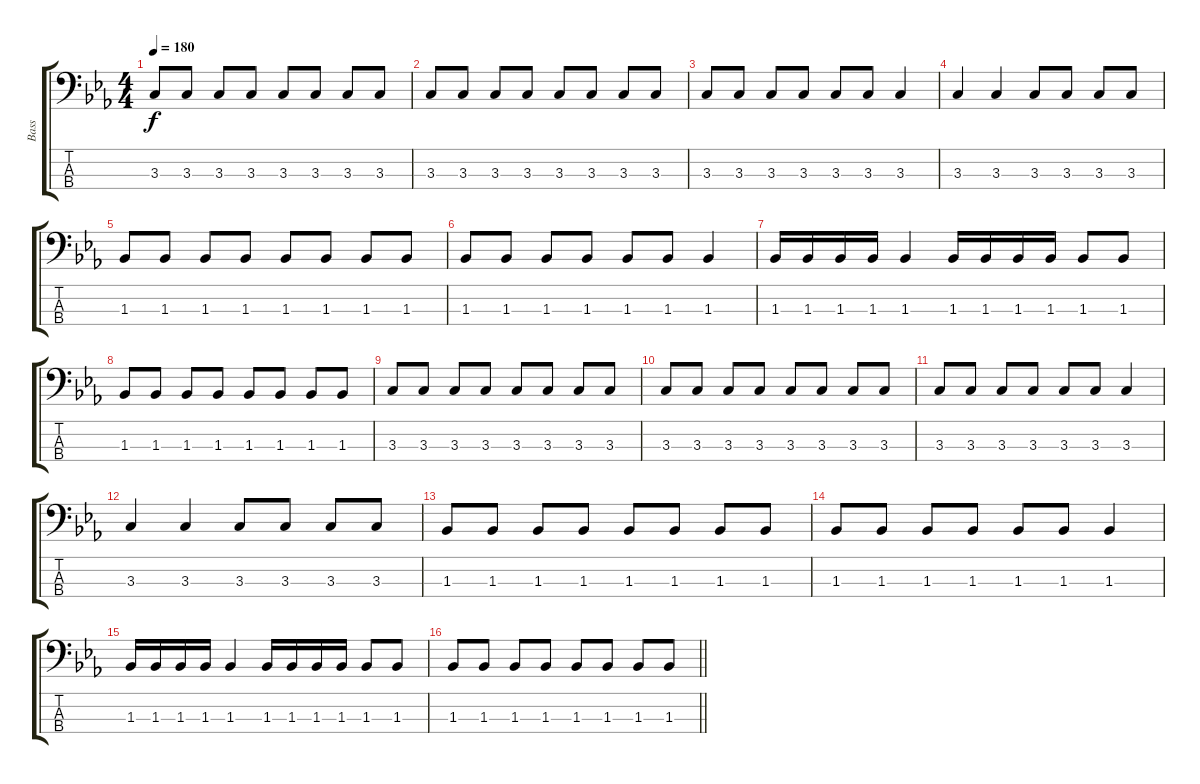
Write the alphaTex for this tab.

\track ("Bass" "Bass") {instrument electricbassfinger}
\staff {score tabs}
\tuning (G2 D2 A1 E1) {hide}
\ts (4 4)
\section ("" "")
\tempo 180
\clef f4
\ks eb
3.3.8{dy f} 3.3.8 3.3.8 3.3.8 3.3.8 3.3.8 3.3.8 3.3.8 |
3.3.8 3.3.8 3.3.8 3.3.8 3.3.8 3.3.8 3.3.8 3.3.8 |
3.3.8 3.3.8 3.3.8 3.3.8 3.3.8 3.3.8 3.3.4 |
3.3.4 3.3.4 3.3.8 3.3.8 3.3.8 3.3.8 |
1.3.8 1.3.8 1.3.8 1.3.8 1.3.8 1.3.8 1.3.8 1.3.8 |
1.3.8 1.3.8 1.3.8 1.3.8 1.3.8 1.3.8 1.3.4 |
1.3.16 1.3.16 1.3.16 1.3.16 1.3.4 1.3.16 1.3.16 1.3.16 1.3.16 1.3.8 1.3.8 |
1.3.8 1.3.8 1.3.8 1.3.8 1.3.8 1.3.8 1.3.8 1.3.8 |
3.3.8 3.3.8 3.3.8 3.3.8 3.3.8 3.3.8 3.3.8 3.3.8 |
3.3.8 3.3.8 3.3.8 3.3.8 3.3.8 3.3.8 3.3.8 3.3.8 |
3.3.8 3.3.8 3.3.8 3.3.8 3.3.8 3.3.8 3.3.4 |
3.3.4 3.3.4 3.3.8 3.3.8 3.3.8 3.3.8 |
1.3.8 1.3.8 1.3.8 1.3.8 1.3.8 1.3.8 1.3.8 1.3.8 |
1.3.8 1.3.8 1.3.8 1.3.8 1.3.8 1.3.8 1.3.4 |
1.3.16 1.3.16 1.3.16 1.3.16 1.3.4 1.3.16 1.3.16 1.3.16 1.3.16 1.3.8 1.3.8 |
\barLineRight lightlight
1.3.8 1.3.8 1.3.8 1.3.8 1.3.8 1.3.8 1.3.8 1.3.8
